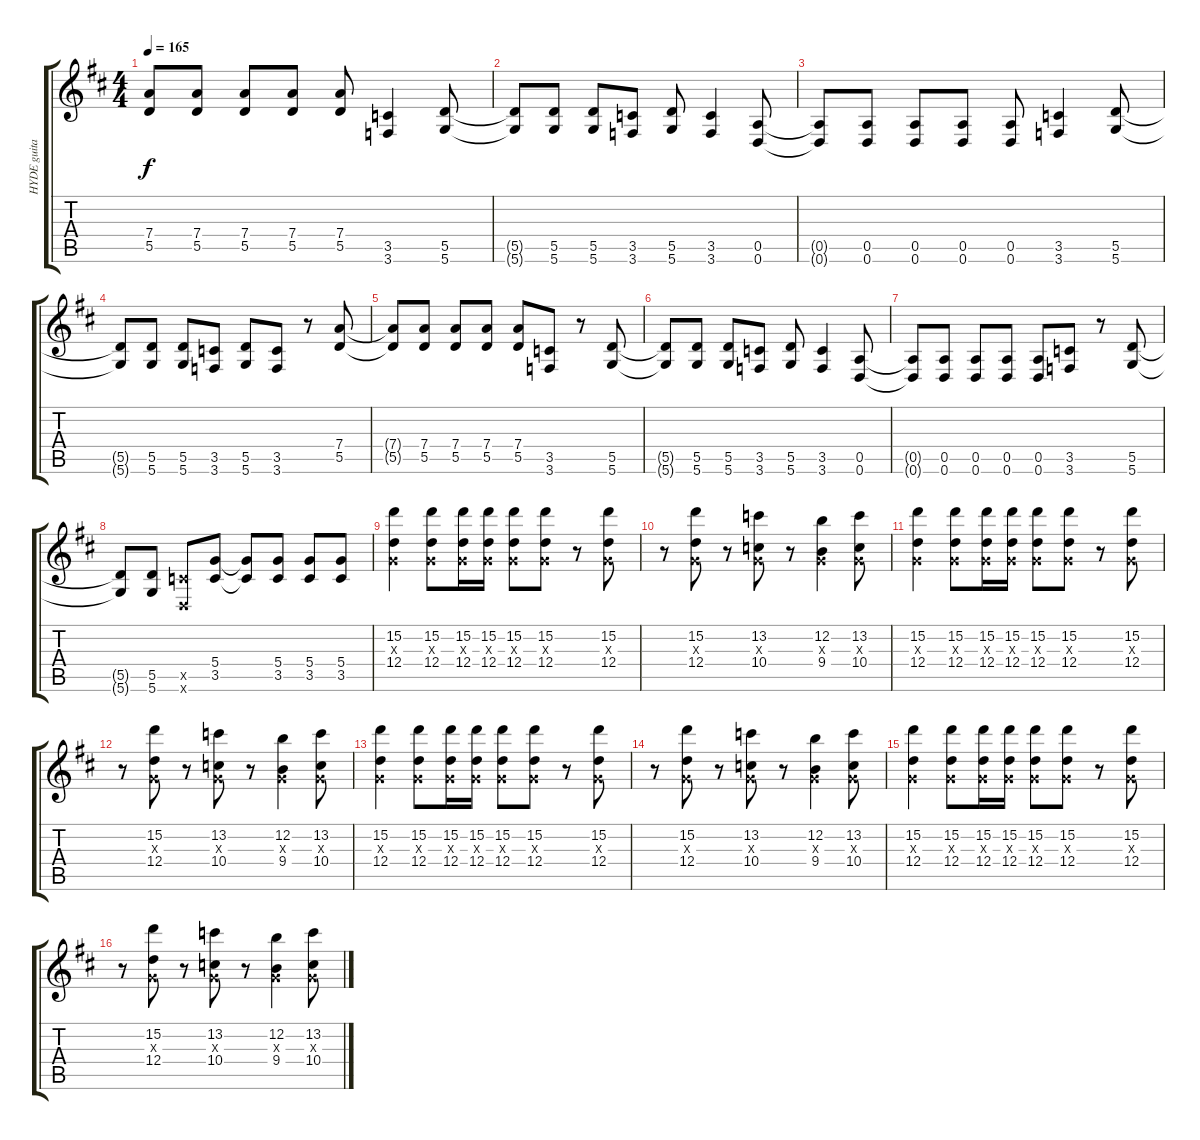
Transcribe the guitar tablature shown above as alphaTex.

\track ("HYDE guitar" "HYDE guita") {instrument overdrivenguitar}
\staff {score tabs}
\tuning (E4 B3 G3 D3 A2 D2) {hide}
\ts (4 4)
\tempo 165
\clef g2
\ks d
(7.4{t} 5.5{t}).8{dy f} (7.4 5.5).8 (7.4 5.5).8 (7.4 5.5).8 (7.4 5.5).8 (3.5 3.6).4 (5.5 5.6).8 |
(5.5{t} 5.6{t}).8 (5.5 5.6).8 (5.5 5.6).8 (3.5 3.6).8 (5.5 5.6).8 (3.5 3.6).4 (0.5 0.6).8 |
(0.5{t} 0.6{t}).8 (0.5 0.6).8 (0.5 0.6).8 (0.5 0.6).8 (0.5 0.6).8 (3.5 3.6).4 (5.5 5.6).8 |
(5.5{t} 5.6{t}).8 (5.5 5.6).8 (5.5 5.6).8 (3.5 3.6).8 (5.5 5.6).8 (3.5 3.6).8 r.8 (7.4 5.5).8 |
(7.4{t} 5.5{t}).8 (7.4 5.5).8 (7.4 5.5).8 (7.4 5.5).8 (7.4 5.5).8 (3.5 3.6).8 r.8 (5.5 5.6).8 |
(5.5{t} 5.6{t}).8 (5.5 5.6).8 (5.5 5.6).8 (3.5 3.6).8 (5.5 5.6).8 (3.5 3.6).4 (0.5 0.6).8 |
(0.5{t} 0.6{t}).8 (0.5 0.6).8 (0.5 0.6).8 (0.5 0.6).8 (0.5 0.6).8 (3.5 3.6).8 r.8 (5.5 5.6).8 |
(5.5{t} 5.6{t}).8 (5.5 5.6).8 (3.5{x} 0.6{x}).8 (5.4 3.5).8 (5.4{t} 3.5{t}).8 (5.4 3.5).8 (5.4 3.5).8 (5.4 3.5).8 |
(15.2 0.3{x} 12.4).4 (15.2 0.3{x} 12.4).8 (15.2 0.3{x} 12.4).16 (15.2 0.3{x} 12.4).16 (15.2 0.3{x} 12.4).8 (15.2 0.3{x} 12.4).8 r.8 (15.2 0.3{x} 12.4).8 |
r.8 (15.2 0.3{x} 12.4).8 r.8 (13.2 0.3{x} 10.4).8 r.8 (12.2 0.3{x} 9.4).4 (13.2 0.3{x} 10.4).8 |
(15.2 0.3{x} 12.4).4 (15.2 0.3{x} 12.4).8 (15.2 0.3{x} 12.4).16 (15.2 0.3{x} 12.4).16 (15.2 0.3{x} 12.4).8 (15.2 0.3{x} 12.4).8 r.8 (15.2 0.3{x} 12.4).8 |
r.8 (15.2 0.3{x} 12.4).8 r.8 (13.2 0.3{x} 10.4).8 r.8 (12.2 0.3{x} 9.4).4 (13.2 0.3{x} 10.4).8 |
(15.2 0.3{x} 12.4).4 (15.2 0.3{x} 12.4).8 (15.2 0.3{x} 12.4).16 (15.2 0.3{x} 12.4).16 (15.2 0.3{x} 12.4).8 (15.2 0.3{x} 12.4).8 r.8 (15.2 0.3{x} 12.4).8 |
r.8 (15.2 0.3{x} 12.4).8 r.8 (13.2 0.3{x} 10.4).8 r.8 (12.2 0.3{x} 9.4).4 (13.2 0.3{x} 10.4).8 |
(15.2 0.3{x} 12.4).4 (15.2 0.3{x} 12.4).8 (15.2 0.3{x} 12.4).16 (15.2 0.3{x} 12.4).16 (15.2 0.3{x} 12.4).8 (15.2 0.3{x} 12.4).8 r.8 (15.2 0.3{x} 12.4).8 |
r.8 (15.2 0.3{x} 12.4).8 r.8 (13.2 0.3{x} 10.4).8 r.8 (12.2 0.3{x} 9.4).4 (13.2 0.3{x} 10.4).8
